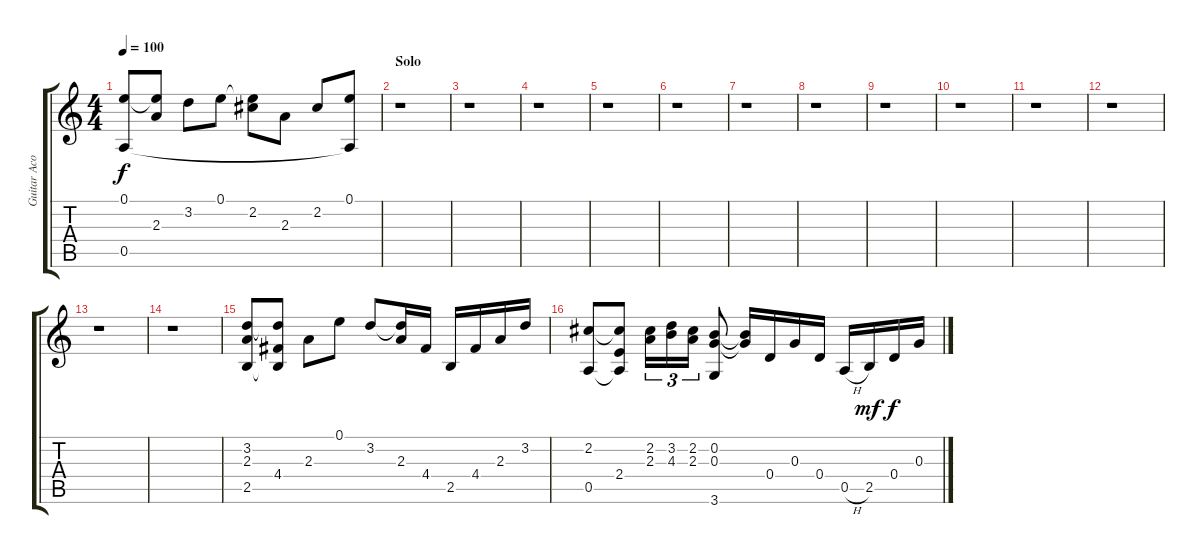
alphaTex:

\track ("Guitar Acoustic Nylon" "Guitar Aco") {instrument acousticguitarnylon}
\staff {score tabs}
\tuning (E4 B3 G3 D3 A2 E2) {hide}
\ts (4 4)
\tempo 100
\clef g2
\ks c
(0.1 0.5).8{dy f} (0.1{t} 2.3).8 3.2.8 0.1.8 (0.1{t} 2.2).8 2.3.8 2.2.8 (0.1 0.5{t}).8 |
\section ("" "Solo")
r.1 |
r.1 |
r.1 |
r.1 |
r.1 |
r.1 |
r.1 |
r.1 |
r.1 |
r.1 |
r.1 |
r.1 |
r.1 |
(3.2 2.3 2.5).8 (3.2{t} 4.4 2.5{t}).8 2.3.8 0.1.8 3.2.8 (3.2{t} 2.3).16 4.4.16 2.5.16 4.4.16 2.3.16 3.2.16 |
(2.2 0.5).8 (2.2{t} 2.4 0.5{t}).8 (2.2 2.3).16{tu (3 2)} (3.2 4.3).16{tu (3 2)} (2.2 2.3).16{tu (3 2)} (0.2 0.3 3.6).8 (0.2{t} 0.3{t}).16 0.4.16 0.3.16 0.4.16 0.5{h}.16 2.5.16{dy mf} 0.4.16{dy f} 0.3.16
